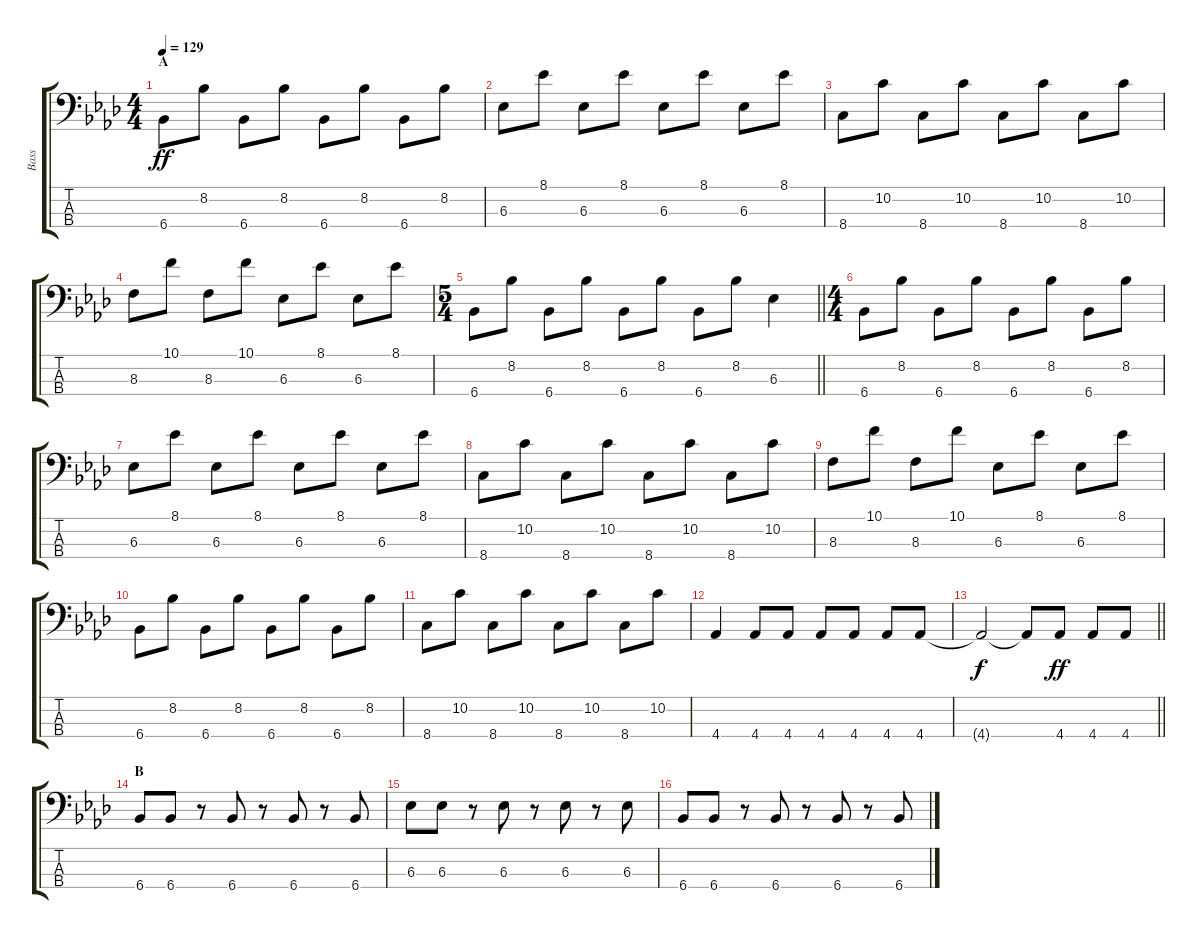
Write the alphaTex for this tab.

\track ("Bass" "Bass") {instrument electricbasspick}
\staff {score tabs}
\tuning (G2 D2 A1 E1) {hide}
\ts (4 4)
\section ("" "A")
\tempo 129
\clef f4
\ks ab
6.4.8{dy ff} 8.2.8 6.4.8 8.2.8 6.4.8 8.2.8 6.4.8 8.2.8 |
6.3.8 8.1.8 6.3.8 8.1.8 6.3.8 8.1.8 6.3.8 8.1.8 |
8.4.8 10.2.8 8.4.8 10.2.8 8.4.8 10.2.8 8.4.8 10.2.8 |
8.3.8 10.1.8 8.3.8 10.1.8 6.3.8 8.1.8 6.3.8 8.1.8 |
\ts (5 4)
\barLineRight lightlight
6.4.8 8.2.8{beam split} 6.4.8 8.2.8{beam split} 6.4.8 8.2.8 6.4.8 8.2.8 6.3.4 |
\ts (4 4)
6.4.8 8.2.8 6.4.8 8.2.8 6.4.8 8.2.8 6.4.8 8.2.8 |
6.3.8 8.1.8 6.3.8 8.1.8 6.3.8 8.1.8 6.3.8 8.1.8 |
8.4.8 10.2.8 8.4.8 10.2.8 8.4.8 10.2.8 8.4.8 10.2.8 |
8.3.8 10.1.8 8.3.8 10.1.8 6.3.8 8.1.8 6.3.8 8.1.8 |
6.4.8 8.2.8 6.4.8 8.2.8 6.4.8 8.2.8 6.4.8 8.2.8 |
8.4.8 10.2.8 8.4.8 10.2.8 8.4.8 10.2.8 8.4.8 10.2.8 |
4.4.4 4.4.8 4.4.8 4.4.8 4.4.8 4.4.8 4.4.8 |
\barLineRight lightlight
4.4{t}.2{dy f} 4.4{t}.8 4.4.8{dy ff} 4.4.8 4.4.8 |
\section ("" "B")
6.4.8 6.4.8 r.8 6.4.8 r.8 6.4.8 r.8 6.4.8 |
6.3.8 6.3.8 r.8 6.3.8 r.8 6.3.8 r.8 6.3.8 |
6.4.8 6.4.8 r.8 6.4.8 r.8 6.4.8 r.8 6.4.8
